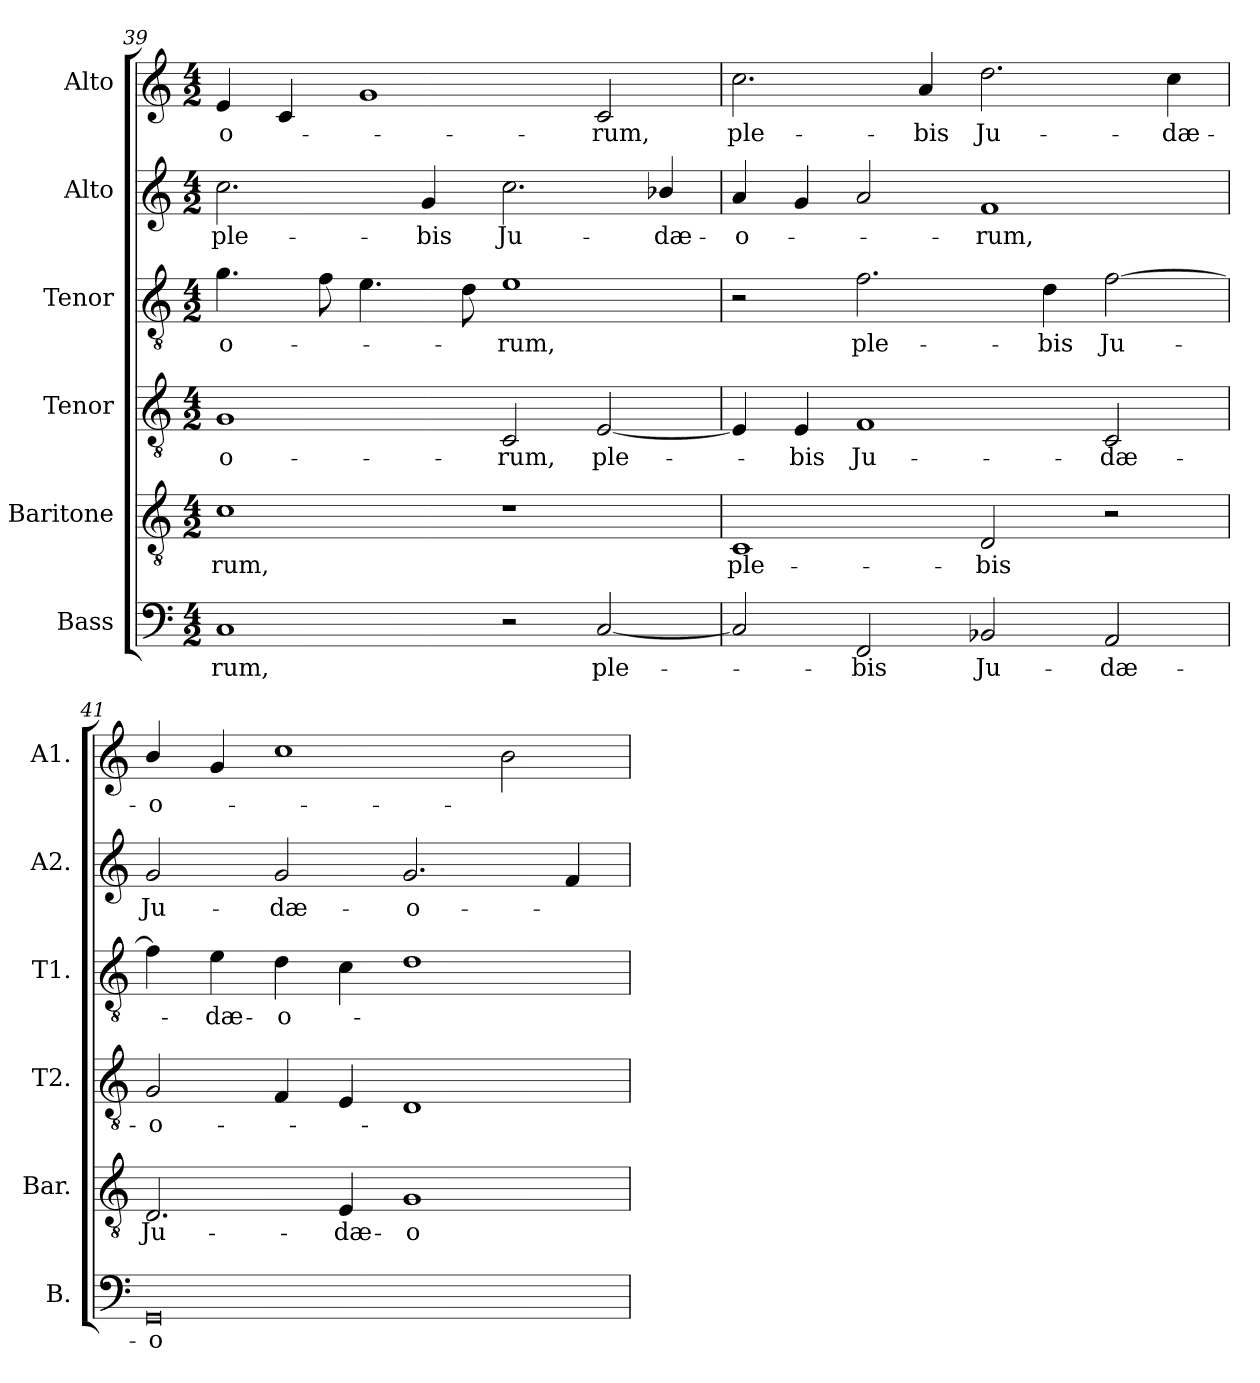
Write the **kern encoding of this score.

**kern	**text	**kern	**text	**kern	**text	**kern	**text	**kern	**text	**kern	**text
*part6	*part6	*part5	*part5	*part4	*part4	*part3	*part3	*part2	*part2	*part1	*part1
*staff6	*staff6	*staff5	*staff5	*staff4	*staff4	*staff3	*staff3	*staff2	*staff2	*staff1	*staff1
*I"Bass	*	*I"Baritone	*	*I"Tenor	*	*I"Tenor	*	*I"Alto	*	*I"Alto	*
*I'B.	*	*I'Bar.	*	*I'T2.	*	*I'T1.	*	*I'A2.	*	*I'A1.	*
*clefF4	*	*clefGv2	*	*clefGv2	*	*clefGv2	*	*clefG2	*	*clefG2	*
*	*	*ITrd7c12	*	*ITrd7c12	*	*ITrd7c12	*	*	*	*	*
*k[]	*	*k[]	*	*k[]	*	*k[]	*	*k[]	*	*k[]	*
*C:	*	*C:	*	*C:	*	*C:	*	*C:	*	*C:	*
*M4/2	*	*M4/2	*	*M4/2	*	*M4/2	*	*M4/2	*	*M4/2	*
=39	=39	=39	=39	=39	=39	=39	=39	=39	=39	=39	=39
!	!LO:LY:b:color=#000000	!	!	!	!	!	!	!	!	!	!
!	!	!	!LO:LY:b:color=#000000	!	!	!	!	!	!	!	!
!	!	!	!	!	!LO:LY:b:color=#000000	!	!	!	!	!	!
!	!	!	!	!	!	!	!LO:LY:b:color=#000000	!	!	!	!
!	!	!	!	!	!	!	!	!	!LO:LY:b:color=#000000	!	!
!	!	!	!	!	!	!	!	!	!	!	!LO:LY:b:color=#000000
1Ci	-rum,	1Ci	-rum,	1GGi	-o-	4.Gi\	-o-	2.cci\	ple-	4ei/	-o-
.	.	.	.	.	.	.	.	.	.	4ci/	.
.	.	.	.	.	.	8Fi\	.	.	.	.	.
.	.	.	.	.	.	4.Ei\	.	.	.	1gi	.
!	!	!	!	!	!	!	!	!	!LO:LY:b:color=#000000	!	!
.	.	.	.	.	.	.	.	4gi/	-bis	.	.
.	.	.	.	.	.	8Di\	.	.	.	.	.
!	!	!	!	!	!LO:LY:b:color=#000000	!	!	!	!	!	!
!	!	!	!	!	!	!	!LO:LY:b:color=#000000	!	!	!	!
!	!	!	!	!	!	!	!	!	!LO:LY:b:color=#000000	!	!
2r	.	1r	.	2CCi/	-rum,	1Ei	-rum,	2.cci\	Ju-	.	.
!	!LO:LY:b:color=#000000	!	!	!	!	!	!	!	!	!	!
!	!	!	!	!	!LO:LY:b:color=#000000	!	!	!	!	!	!
!	!	!	!	!	!	!	!	!	!	!	!LO:LY:b:color=#000000
[2Ci/	ple-	.	.	[2EEi/	ple-	.	.	.	.	2ci/	-rum,
!	!	!	!	!	!	!	!	!	!LO:LY:b:color=#000000	!	!
.	.	.	.	.	.	.	.	4b-Xi/	-dæ-	.	.
=40	=40	=40	=40	=40	=40	=40	=40	=40	=40	=40	=40
!	!	!	!LO:LY:b:color=#000000	!	!	!	!	!	!	!	!
!	!	!	!	!	!	!	!	!	!LO:LY:b:color=#000000	!	!
!	!	!	!	!	!	!	!	!	!	!	!LO:LY:b:color=#000000
2Ci/]	.	1CCi	ple-	4EEi/]	.	2r	.	4ai/	-o-	2.cci\	ple-
!	!	!	!	!	!LO:LY:b:color=#000000	!	!	!	!	!	!
.	.	.	.	4EEi/	-bis	.	.	4gi/	.	.	.
!	!LO:LY:b:color=#000000	!	!	!	!	!	!	!	!	!	!
!	!	!	!	!	!LO:LY:b:color=#000000	!	!	!	!	!	!
!	!	!	!	!	!	!	!LO:LY:b:color=#000000	!	!	!	!
2FFi/	-bis	.	.	1FFi	Ju-	2.Fi\	ple-	2ai/	.	.	.
!	!	!	!	!	!	!	!	!	!	!	!LO:LY:b:color=#000000
.	.	.	.	.	.	.	.	.	.	4ai/	-bis
!	!LO:LY:b:color=#000000	!	!	!	!	!	!	!	!	!	!
!	!	!	!LO:LY:b:color=#000000	!	!	!	!	!	!	!	!
!	!	!	!	!	!	!	!	!	!LO:LY:b:color=#000000	!	!
!	!	!	!	!	!	!	!	!	!	!	!LO:LY:b:color=#000000
2BB-Xi/	Ju-	2DDi/	-bis	.	.	.	.	1fi	-rum,	2.ddi\	Ju-
!	!	!	!	!	!	!	!LO:LY:b:color=#000000	!	!	!	!
.	.	.	.	.	.	4Di\	-bis	.	.	.	.
!	!LO:LY:b:color=#000000	!	!	!	!	!	!	!	!	!	!
!	!	!	!	!	!LO:LY:b:color=#000000	!	!	!	!	!	!
!	!	!	!	!	!	!	!LO:LY:b:color=#000000	!	!	!	!
2AAi/	-dæ-	2r	.	2CCi/	-dæ-	[2Fi\	Ju-	.	.	.	.
!	!	!	!	!	!	!	!	!	!	!	!LO:LY:b:color=#000000
.	.	.	.	.	.	.	.	.	.	4cci\	-dæ-
=41	=41	=41	=41	=41	=41	=41	=41	=41	=41	=41	=41
!	!LO:LY:b:color=#000000	!	!	!	!	!	!	!	!	!	!
!	!	!	!LO:LY:b:color=#000000	!	!	!	!	!	!	!	!
!	!	!	!	!	!LO:LY:b:color=#000000	!	!	!	!	!	!
!	!	!	!	!	!	!	!	!	!LO:LY:b:color=#000000	!	!
!	!	!	!	!	!	!	!	!	!	!	!LO:LY:b:color=#000000
0GGi	-o-	2.DDi/	Ju-	2GGi/	-o-	4Fi\]	.	2gi/	Ju-	4bi/	-o-
!	!	!	!	!	!	!	!LO:LY:b:color=#000000	!	!	!	!
.	.	.	.	.	.	4Ei\	-dæ-	.	.	4gi/	.
!	!	!	!	!	!	!	!LO:LY:b:color=#000000	!	!	!	!
!	!	!	!	!	!	!	!	!	!LO:LY:b:color=#000000	!	!
.	.	.	.	4FFi/	.	4Di\	-o-	2gi/	-dæ-	1cci	.
!	!	!	!LO:LY:b:color=#000000	!	!	!	!	!	!	!	!
.	.	4EEi/	-dæ-	4EEi/	.	4Ci\	.	.	.	.	.
!	!	!	!LO:LY:b:color=#000000	!	!	!	!	!	!	!	!
!	!	!	!	!	!	!	!	!	!LO:LY:b:color=#000000	!	!
.	.	1GGi	-o-	1DDi	.	1Di	.	2.gi/	-o-	.	.
.	.	.	.	.	.	.	.	.	.	2bi\	.
.	.	.	.	.	.	.	.	4fi/	.	.	.
=	=	=	=	=	=	=	=	=	=	=	=
*-	*-	*-	*-	*-	*-	*-	*-	*-	*-	*-	*-
